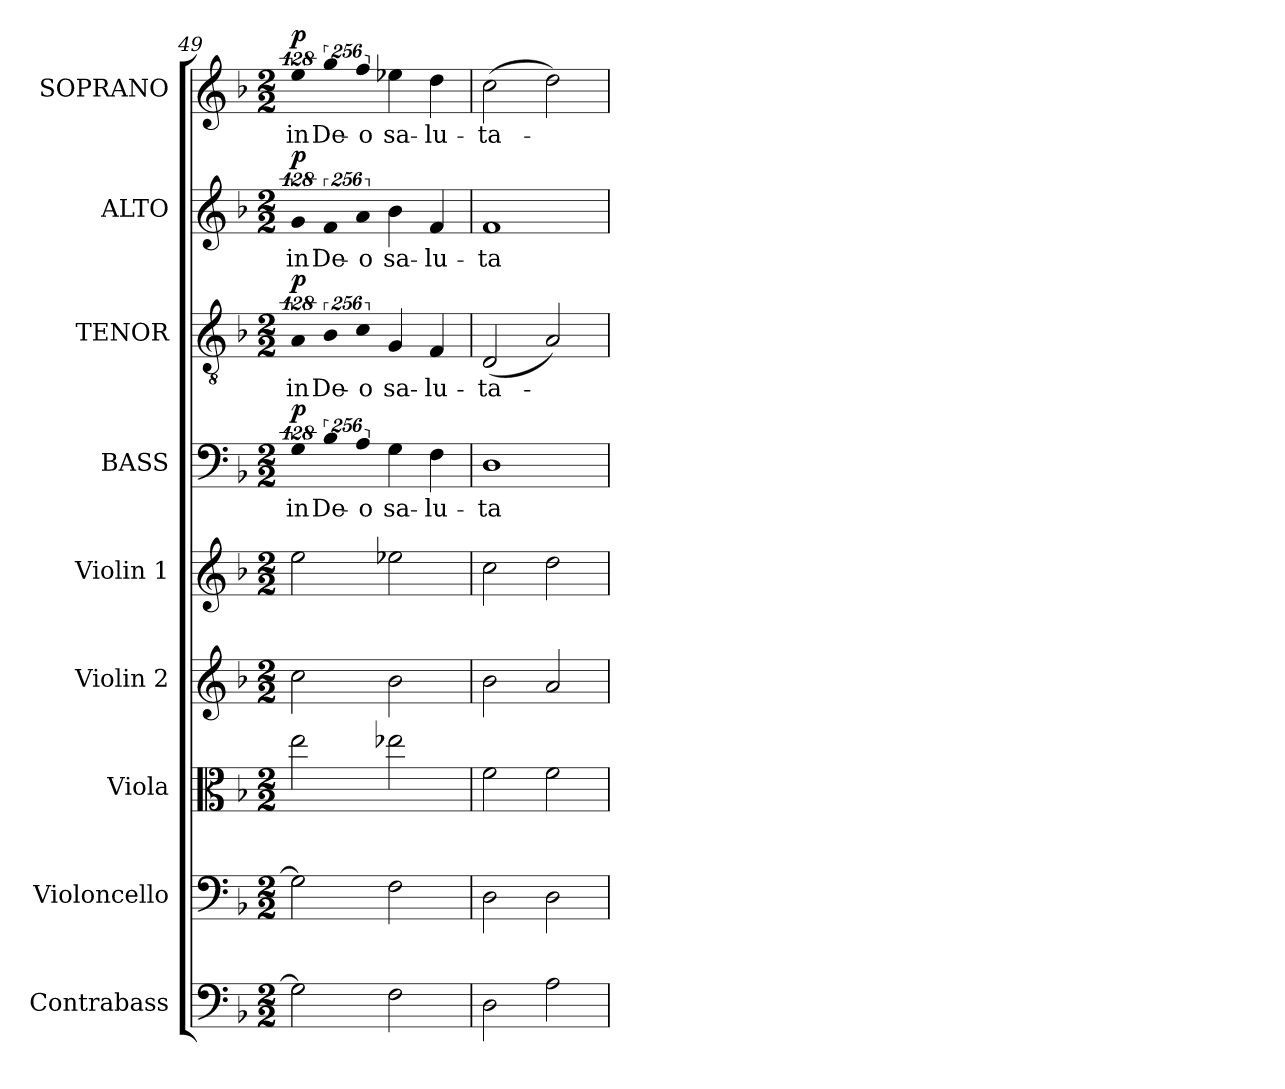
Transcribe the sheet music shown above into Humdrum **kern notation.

**kern	**kern	**kern	**kern	**kern	**kern	**text	**dynam	**kern	**text	**dynam	**kern	**text	**dynam	**kern	**text	**dynam
*part9	*part8	*part7	*part6	*part5	*part4	*part4	*part4	*part3	*part3	*part3	*part2	*part2	*part2	*part1	*part1	*part1
*staff9	*staff8	*staff7	*staff6	*staff5	*staff4	*staff4	*staff4	*staff3	*staff3	*staff3	*staff2	*staff2	*staff2	*staff1	*staff1	*staff1
*I"Contrabass	*I"Violoncello	*I"Viola	*I"Violin 2	*I"Violin 1	*I"BASS	*	*	*I"TENOR	*	*	*I"ALTO	*	*	*I"SOPRANO	*	*
*I'Cb.	*I'Vc.	*I'Vla.	*I'Vln. 2	*I'Vln. 1	*I'B.	*	*	*I'T.	*	*	*I'A.	*	*	*I'S.	*	*
*clefF4	*clefF4	*clefC3	*clefG2	*clefG2	*clefF4	*	*	*clefGv2	*	*	*clefG2	*	*	*clefG2	*	*
*ITrd7c12	*	*	*	*	*	*	*	*ITrd7c12	*	*	*	*	*	*	*	*
*k[b-]	*k[b-]	*k[b-]	*k[b-]	*k[b-]	*k[b-]	*	*	*k[b-]	*	*	*k[b-]	*	*	*k[b-]	*	*
*F:	*F:	*F:	*F:	*F:	*F:	*	*	*F:	*	*	*F:	*	*	*F:	*	*
*M2/2	*M2/2	*M2/2	*M2/2	*M2/2	*M2/2	*	*	*M2/2	*	*	*M2/2	*	*	*M2/2	*	*
=49	=49	=49	=49	=49	=49	=49	=49	=49	=49	=49	=49	=49	=49	=49	=49	=49
!	!	!	!	!	!LO:N:vis=4	!	!	!	!	!	!	!	!	!	!	!
!	!	!	!	!	!	!LO:LY:b:color=#000000	!	!LO:N:vis=4	!	!	!	!	!	!	!	!
!	!	!	!	!	!	!	!	!	!LO:LY:b:color=#000000	!	!LO:N:vis=4	!	!	!	!	!
!	!	!	!	!	!	!	!	!	!	!	!	!LO:LY:b:color=#000000	!	!LO:N:vis=4	!	!
!	!	!	!	!	!	!	!	!	!	!	!	!	!	!	!LO:LY:b:color=#000000	!
2GGi\]	2Gi\]	2eei\	2cci\	2eei\	512%85Gi\	in	p	512%85AAi/	in	p	512%85gi/	in	p	512%85eei\	in	p
!	!	!	!	!	!LO:N:vis=4	!	!	!	!	!	!	!	!	!	!	!
!	!	!	!	!	!	!LO:LY:b:color=#000000	!	!LO:N:vis=4	!	!	!	!	!	!	!	!
!	!	!	!	!	!	!	!	!	!LO:LY:b:color=#000000	!	!LO:N:vis=4	!	!	!	!	!
!	!	!	!	!	!	!	!	!	!	!	!	!LO:LY:b:color=#000000	!	!LO:N:vis=4	!	!
!	!	!	!	!	!	!	!	!	!	!	!	!	!	!	!LO:LY:b:color=#000000	!
.	.	.	.	.	1024%171B-i\	De-	.	1024%171BB-i\	De-	.	1024%171fi/	De-	.	1024%171ggi\	De-	.
!	!	!	!	!	!LO:N:vis=4	!	!	!	!	!	!	!	!	!	!	!
!	!	!	!	!	!	!LO:LY:b:color=#000000	!	!LO:N:vis=4	!	!	!	!	!	!	!	!
!	!	!	!	!	!	!	!	!	!LO:LY:b:color=#000000	!	!LO:N:vis=4	!	!	!	!	!
!	!	!	!	!	!	!	!	!	!	!	!	!LO:LY:b:color=#000000	!	!LO:N:vis=4	!	!
!	!	!	!	!	!	!	!	!	!	!	!	!	!	!	!LO:LY:b:color=#000000	!
.	.	.	.	.	1024%171Ai\	-o	.	1024%171Ci\	-o	.	1024%171ai/	-o	.	1024%171ffi\	-o	.
!	!	!	!	!	!	!LO:LY:b:color=#000000	!	!	!	!	!	!	!	!	!	!
!	!	!	!	!	!	!	!	!	!LO:LY:b:color=#000000	!	!	!	!	!	!	!
!	!	!	!	!	!	!	!	!	!	!	!	!LO:LY:b:color=#000000	!	!	!	!
!	!	!	!	!	!	!	!	!	!	!	!	!	!	!	!LO:LY:b:color=#000000	!
2FFi\	2Fi\	2ee-Xi\	2b-i\	2ee-Xi\	4Gi\	sa-	.	4GGi/	sa-	.	4b-i\	sa-	.	4ee-Xi\	sa-	.
!	!	!	!	!	!	!LO:LY:b:color=#000000	!	!	!	!	!	!	!	!	!	!
!	!	!	!	!	!	!	!	!	!LO:LY:b:color=#000000	!	!	!	!	!	!	!
!	!	!	!	!	!	!	!	!	!	!	!	!LO:LY:b:color=#000000	!	!	!	!
!	!	!	!	!	!	!	!	!	!	!	!	!	!	!	!LO:LY:b:color=#000000	!
.	.	.	.	.	4Fi\	-lu-	.	4FFi/	-lu-	.	4fi/	-lu-	.	4ddi\	-lu-	.
=50	=50	=50	=50	=50	=50	=50	=50	=50	=50	=50	=50	=50	=50	=50	=50	=50
!	!	!	!	!	!	!LO:LY:b:color=#000000	!	!	!	!	!	!	!	!	!	!
!	!	!	!	!	!	!	!	!	!LO:LY:b:color=#000000	!	!	!	!	!	!	!
!	!	!	!	!	!	!	!	!	!	!	!	!LO:LY:b:color=#000000	!	!	!	!
!	!	!	!	!	!	!	!	!	!	!	!	!	!	!	!LO:LY:b:color=#000000	!
2DDi\	2Di\	2fi\	2b-i\	2cci\	1Di	-ta-	.	(2DDi/	-ta-	.	1fi	-ta-	.	(2cci\	-ta-	.
2AAi\	2Di\	2fi\	2ai/	2ddi\	.	.	.	2AAi/)	.	.	.	.	.	2ddi\)	.	.
=	=	=	=	=	=	=	=	=	=	=	=	=	=	=	=	=
*-	*-	*-	*-	*-	*-	*-	*-	*-	*-	*-	*-	*-	*-	*-	*-	*-
